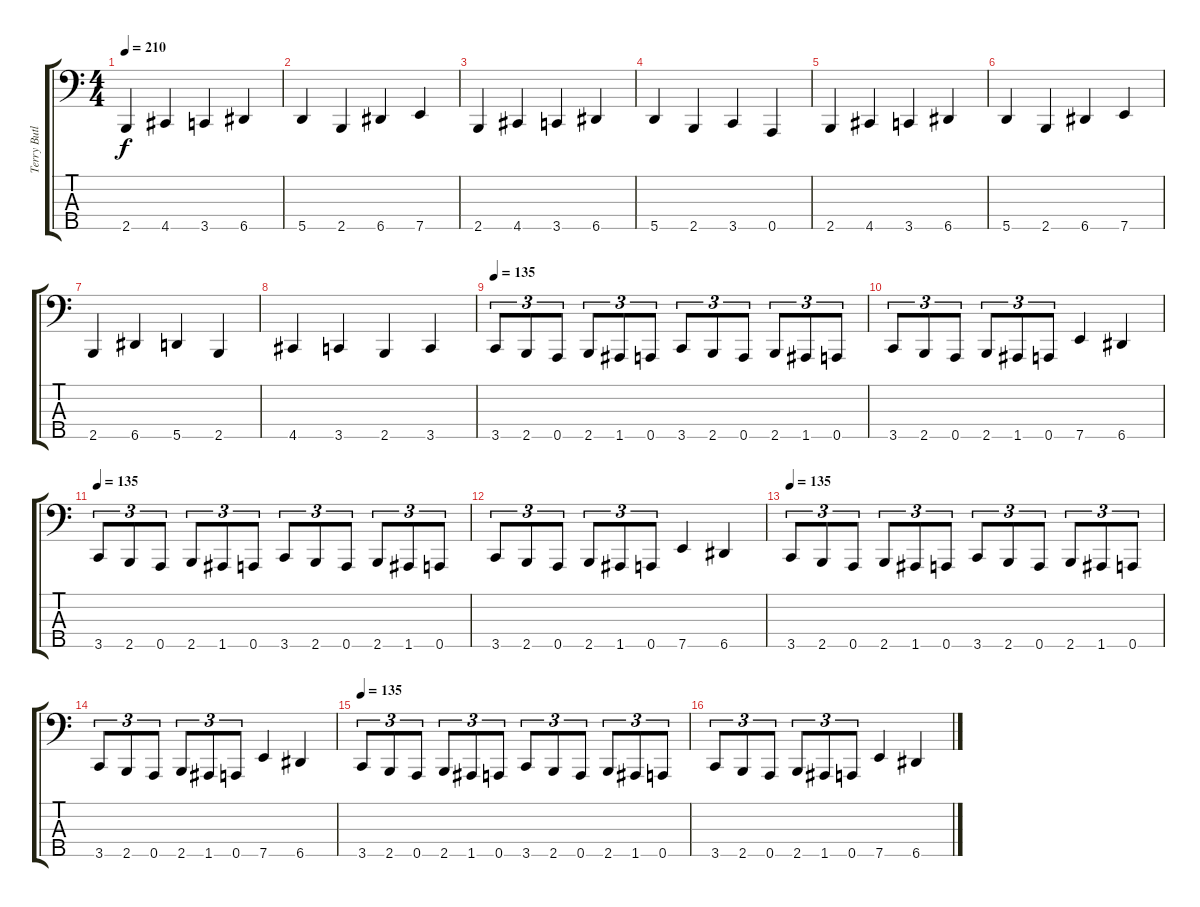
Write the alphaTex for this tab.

\track ("Terry Butler (Bass)" "Terry Butl") {instrument electricbassfinger}
\staff {score tabs}
\tuning (G2 D2 A1 D1 A0) {hide}
\ts (4 4)
\tempo 210
\clef f4
\ks c
2.5.4{dy f} 4.5.4 3.5.4 6.5.4 |
5.5.4 2.5.4 6.5.4 7.5.4 |
2.5.4 4.5.4 3.5.4 6.5.4 |
5.5.4 2.5.4 3.5.4 0.5.4 |
2.5.4 4.5.4 3.5.4 6.5.4 |
5.5.4 2.5.4 6.5.4 7.5.4 |
2.5.4 6.5.4 5.5.4 2.5.4 |
4.5.4 3.5.4 2.5.4 3.5.4 |
\tempo 135
3.5.8{tu (3 2)} 2.5.8{tu (3 2)} 0.5.8{tu (3 2)} 2.5.8{tu (3 2)} 1.5.8{tu (3 2)} 0.5.8{tu (3 2)} 3.5.8{tu (3 2)} 2.5.8{tu (3 2)} 0.5.8{tu (3 2)} 2.5.8{tu (3 2)} 1.5.8{tu (3 2)} 0.5.8{tu (3 2)} |
3.5.8{tu (3 2)} 2.5.8{tu (3 2)} 0.5.8{tu (3 2)} 2.5.8{tu (3 2)} 1.5.8{tu (3 2)} 0.5.8{tu (3 2)} 7.5.4 6.5.4 |
\tempo 135
3.5.8{tu (3 2)} 2.5.8{tu (3 2)} 0.5.8{tu (3 2)} 2.5.8{tu (3 2)} 1.5.8{tu (3 2)} 0.5.8{tu (3 2)} 3.5.8{tu (3 2)} 2.5.8{tu (3 2)} 0.5.8{tu (3 2)} 2.5.8{tu (3 2)} 1.5.8{tu (3 2)} 0.5.8{tu (3 2)} |
3.5.8{tu (3 2)} 2.5.8{tu (3 2)} 0.5.8{tu (3 2)} 2.5.8{tu (3 2)} 1.5.8{tu (3 2)} 0.5.8{tu (3 2)} 7.5.4 6.5.4 |
\tempo 135
3.5.8{tu (3 2)} 2.5.8{tu (3 2)} 0.5.8{tu (3 2)} 2.5.8{tu (3 2)} 1.5.8{tu (3 2)} 0.5.8{tu (3 2)} 3.5.8{tu (3 2)} 2.5.8{tu (3 2)} 0.5.8{tu (3 2)} 2.5.8{tu (3 2)} 1.5.8{tu (3 2)} 0.5.8{tu (3 2)} |
3.5.8{tu (3 2)} 2.5.8{tu (3 2)} 0.5.8{tu (3 2)} 2.5.8{tu (3 2)} 1.5.8{tu (3 2)} 0.5.8{tu (3 2)} 7.5.4 6.5.4 |
\tempo 135
3.5.8{tu (3 2)} 2.5.8{tu (3 2)} 0.5.8{tu (3 2)} 2.5.8{tu (3 2)} 1.5.8{tu (3 2)} 0.5.8{tu (3 2)} 3.5.8{tu (3 2)} 2.5.8{tu (3 2)} 0.5.8{tu (3 2)} 2.5.8{tu (3 2)} 1.5.8{tu (3 2)} 0.5.8{tu (3 2)} |
3.5.8{tu (3 2)} 2.5.8{tu (3 2)} 0.5.8{tu (3 2)} 2.5.8{tu (3 2)} 1.5.8{tu (3 2)} 0.5.8{tu (3 2)} 7.5.4 6.5.4
